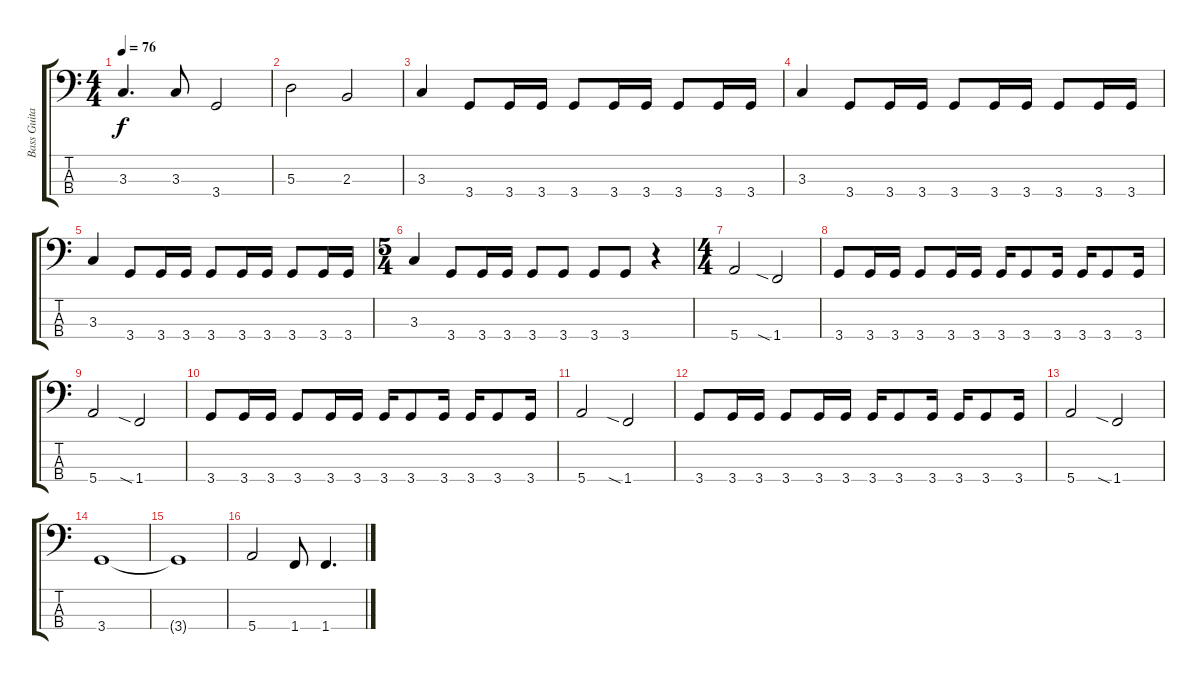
\track ("Bass Guitar" "Bass Guita") {instrument electricbassfinger}
\staff {score tabs}
\tuning (G2 D2 A1 E1) {hide}
\ts (4 4)
\tempo 76
\clef f4
\ks c
3.3.4{d dy f} 3.3.8 3.4.2 |
5.3.2 2.3.2 |
3.3.4 3.4.8 3.4.16 3.4.16 3.4.8 3.4.16 3.4.16 3.4.8 3.4.16 3.4.16 |
3.3.4 3.4.8 3.4.16 3.4.16 3.4.8 3.4.16 3.4.16 3.4.8 3.4.16 3.4.16 |
3.3.4 3.4.8 3.4.16 3.4.16 3.4.8 3.4.16 3.4.16 3.4.8 3.4.16 3.4.16 |
\ts (5 4)
3.3.4 3.4.8 3.4.16 3.4.16 3.4.8 3.4.8 3.4.8 3.4.8 r.4 |
\ts (4 4)
5.4.2 1.4{sia}.2 |
3.4.8 3.4.16 3.4.16 3.4.8 3.4.16 3.4.16 3.4.16 3.4.8 3.4.16 3.4.16 3.4.8 3.4.16 |
5.4.2 1.4{sia}.2 |
3.4.8 3.4.16 3.4.16 3.4.8 3.4.16 3.4.16 3.4.16 3.4.8 3.4.16 3.4.16 3.4.8 3.4.16 |
5.4.2 1.4{sia}.2 |
3.4.8 3.4.16 3.4.16 3.4.8 3.4.16 3.4.16 3.4.16 3.4.8 3.4.16 3.4.16 3.4.8 3.4.16 |
5.4.2 1.4{sia}.2 |
3.4.1 |
3.4{t}.1 |
5.4.2 1.4.8 1.4.4{d}
